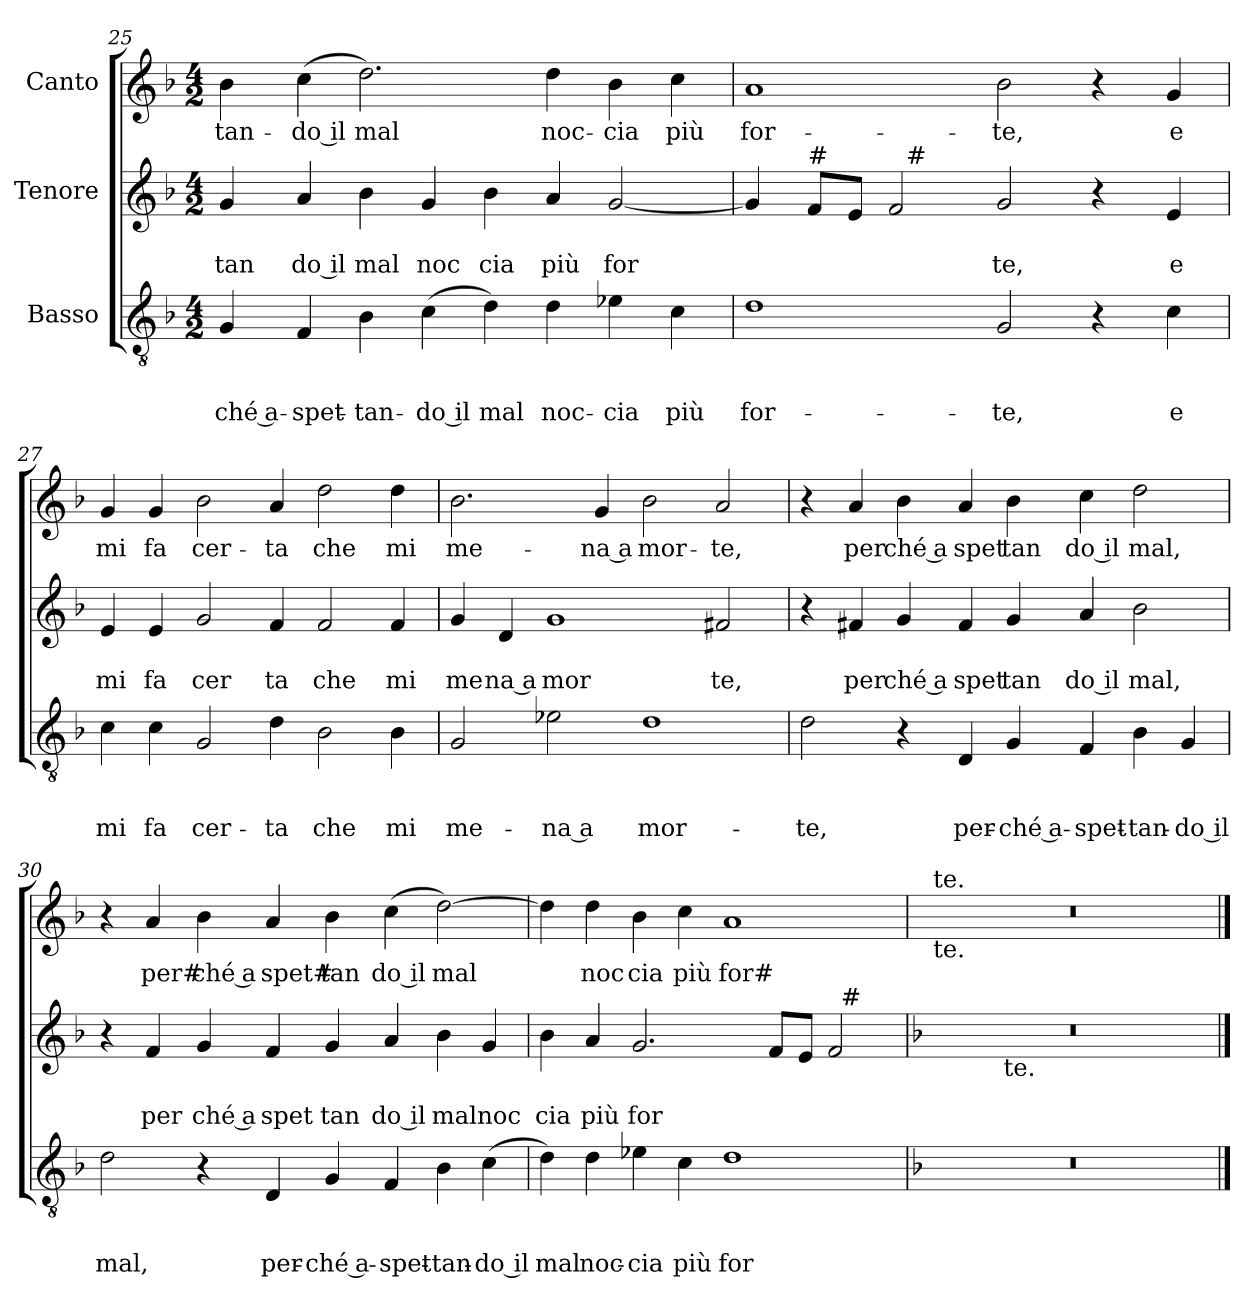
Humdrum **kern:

**kern	**text	**text	**text	**kern	**text	**text	**kern	**text
*part3	*part3	*part3	*part3	*part2	*part2	*part2	*part1	*part1
*staff3	*staff3	*staff3	*staff3	*staff2	*staff2	*staff2	*staff1	*staff1
*I"Basso	*	*	*	*I"Tenore	*	*	*I"Canto	*
!!LO:PB:g=z
*clefGv2	*	*	*	*clefG2	*	*	*clefG2	*
*ITrd-3c-5	*	*	*	*ITrd-3c-5	*	*	*	*
*k[b-e-]	*	*	*	*k[b-e-]	*	*	*k[b-]	*
*B-:	*	*	*	*B-:	*	*	*F:	*
*M4/2	*	*	*	*M4/2	*	*	*M4/2	*
=25	=25	=25	=25	=25	=25	=25	=25	=25
!	!	!	!LO:LY:b:rj	!	!	!LO:LY:b	!	!LO:LY:b
4c/	.	.	ché a-	4cc/	.	tan	4b-\	tan-
!	!	!	!LO:LY:b	!	!	!LO:LY:b:rj	!	!LO:LY:b:rj
4B-/	.	.	-spet-	4dd/	.	do il	(<4cc\	-do il
!	!	!	!LO:LY:b	!	!	!LO:LY:b	!	!LO:LY:b
4e-\	.	.	-tan-	4ee-\	.	mal	2.dd\)	mal
!	!	!	!LO:LY:b:rj	!	!	!LO:LY:b	!	!
(<4f\	.	.	-do il	4cc/	.	noc	.	.
!	!	!	!LO:LY:b	!	!	!LO:LY:b	!	!
4g\)	.	.	mal	4ee-\	.	cia	.	.
!	!	!	!LO:LY:b	!	!	!LO:LY:b	!	!LO:LY:b
4g\	.	.	noc-	4dd/	.	più	4dd\	noc-
!	!	!	!LO:LY:b	!	!	!LO:LY:b	!	!LO:LY:b
4a-X\	.	.	-cia	[<2cc/	.	for	4b-\	-cia
!	!	!	!LO:LY:b	!	!	!	!	!LO:LY:b
4f\	.	.	più	.	.	.	4cc\	più
=26	=26	=26	=26	=26	=26	=26	=26	=26
!	!	!	!LO:LY:b	!	!	!	!	!LO:LY:b
*	*	*	*	*^	*	*	*	*
1g	.	.	for-	4cc/]	2ryy	.	.	1a	for-
!	!	!	!	!LO:TX:a:t=#	!	!	!	!	!
.	.	.	.	8b-/L	.	.	.	.	.
.	.	.	.	8a/J	.	.	.	.	.
.	.	.	.	2b-/	32ryy	.	.	.	.
!	!	!	!	!	!LO:TX:a:t=#	!	!	!	!
.	.	.	.	.	1ryy	.	.	.	.
!	!	!	!LO:LY:b	!	!	!	!LO:LY:b	!	!LO:LY:b
2c/	.	.	-te,	2cc/	.	.	te,	2b-\	-te,
4r	.	.	.	4r	.	.	.	4r	.
.	.	.	.	.	4...ryy	.	.	.	.
!	!	!	!LO:LY:b	!	!	!	!LO:LY:b	!	!LO:LY:b
4f\	.	.	e	4a/	.	.	e	4g/	e
=27	=27	=27	=27	=27	=27	=27	=27	=27	=27
!	!	!	!LO:LY:b	!	!	!	!LO:LY:b	!	!LO:LY:b
*	*	*	*	*v	*v	*	*	*	*
4f\	.	.	mi	4a/	.	mi	4g/	mi
!	!	!	!LO:LY:b	!	!	!LO:LY:b	!	!LO:LY:b
4f\	.	.	fa	4a/	.	fa	4g/	fa
!	!	!	!LO:LY:b	!	!	!LO:LY:b	!	!LO:LY:b
2c/	.	.	cer-	2cc/	.	cer	2b-\	cer-
!	!	!	!LO:LY:b	!	!	!LO:LY:b	!	!LO:LY:b
4g\	.	.	-ta	4b-/	.	ta	4a/	-ta
!	!	!	!LO:LY:b	!	!	!LO:LY:b	!	!LO:LY:b
2e-\	.	.	che	2b-/	.	che	2dd\	che
!	!	!	!LO:LY:b	!	!	!LO:LY:b	!	!LO:LY:b
4e-\	.	.	mi	4b-/	.	mi	4dd\	mi
=28	=28	=28	=28	=28	=28	=28	=28	=28
!	!	!	!LO:LY:b	!	!	!LO:LY:b	!	!LO:LY:b
2c/	.	.	me-	4cc/	.	me	2.b-\	me-
!	!	!	!	!	!	!LO:LY:b:rj	!	!
.	.	.	.	4g/	.	na a	.	.
!	!	!	!LO:LY:b:rj	!	!	!LO:LY:b	!	!
2a-X\	.	.	-na a	1cc	.	mor	.	.
!	!	!	!	!	!	!	!	!LO:LY:b:rj
.	.	.	.	.	.	.	4g/	-na a
!	!	!	!LO:LY:b	!	!	!	!	!LO:LY:b
1g	.	.	mor-	.	.	.	2b-\	mor-
!	!	!	!	!	!	!LO:LY:b	!	!LO:LY:b
.	.	.	.	2bn/	.	te,	2a/	-te,
!!LO:LB:g=z
=29	=29	=29	=29	=29	=29	=29	=29	=29
!	!	!	!LO:LY:b	!	!	!	!	!
2g\	.	.	-te,	4r	.	.	4r	.
!	!	!	!	!	!	!LO:LY:b	!	!LO:LY:b
.	.	.	.	4bn/	.	per	4a/	per
!	!	!	!	!	!	!LO:LY:b:rj	!	!LO:LY:b:rj
4r	.	.	.	4cc/	.	ché a	4b-\	ché a
!	!	!	!LO:LY:b	!	!	!LO:LY:b	!	!LO:LY:b
4G/	.	.	per-	4b/	.	spet	4a/	spet
!	!	!	!LO:LY:b:rj	!	!	!LO:LY:b	!	!LO:LY:b
4c/	.	.	-ché a-	4cc/	.	tan	4b-\	tan
!	!	!	!LO:LY:b	!	!	!LO:LY:b:rj	!	!LO:LY:b:rj
4B-/	.	.	-spet-	4dd/	.	do il	4cc\	do il
!	!	!	!LO:LY:b	!	!	!LO:LY:b	!	!LO:LY:b
4e-\	.	.	-tan-	2ee-\	.	mal,	2dd\	mal,
!	!	!	!LO:LY:b:rj	!	!	!	!	!
4c/	.	.	-do il	.	.	.	.	.
=30	=30	=30	=30	=30	=30	=30	=30	=30
!	!	!	!LO:LY:b	!	!	!	!	!
2g\	.	.	mal,	4r	.	.	4r	.
!	!	!	!	!	!	!LO:LY:b	!	!LO:LY:b:rj
.	.	.	.	4b-/	.	per	4a/	per#
!	!	!	!	!	!	!LO:LY:b:rj	!	!LO:LY:b:rj
4r	.	.	.	4cc/	.	ché a	4b-\	ché a
!	!	!	!LO:LY:b	!	!	!LO:LY:b	!	!LO:LY:b:rj
4G/	.	.	per-	4b-/	.	spet	4a/	spet#
!	!	!	!LO:LY:b:rj	!	!	!LO:LY:b	!	!LO:LY:b
4c/	.	.	-ché a-	4cc/	.	tan	4b-\	tan
!	!	!	!LO:LY:b	!	!	!LO:LY:b:rj	!	!LO:LY:b:rj
4B-/	.	.	-spet-	4dd/	.	do il	(<4cc\	do il
!	!	!	!LO:LY:b	!	!	!LO:LY:b	!	!LO:LY:b
4e-\	.	.	-tan-	4ee-\	.	mal	[>2dd\)	mal
!	!	!	!LO:LY:b:rj	!	!	!LO:LY:b	!	!
(<4f\	.	.	-do il	4cc/	.	noc	.	.
=31	=31	=31	=31	=31	=31	=31	=31	=31
!	!	!	!LO:LY:b	!	!	!LO:LY:b	!	!
*	*	*	*	*^	*	*	*	*
4g\)	.	.	mal	4ee-\	1ryy	.	cia	4dd\]	.
!	!	!	!LO:LY:b	!	!	!	!LO:LY:b	!	!LO:LY:b
4g\	.	.	noc-	4dd/	.	.	più	4dd\	noc
!	!	!	!LO:LY:b	!	!	!	!LO:LY:b	!	!LO:LY:b
4a-X\	.	.	-cia	2.cc/	.	.	for	4b-\	cia
!	!	!	!LO:LY:b	!	!	!	!	!	!LO:LY:b
4f\	.	.	più	.	.	.	.	4cc\	più
!	!	!	!LO:LY:b	!	!	!	!	!	!LO:LY:b
1g	.	.	for-	.	2ryy	.	.	1a	for#
.	.	.	.	8b-/L	.	.	.	.	.
.	.	.	.	8a/J	.	.	.	.	.
.	.	.	.	2b-/	32ryy	.	.	.	.
!	!	!	!	!	!LO:TX:a:t=#	!	!	!	!
.	.	.	.	.	4...ryy	.	.	.	.
=32	=32	=32	=32	=32	=32	=32	=32	=32	=32
*	*	*	*	*	*	*	*	*k[]	*
*	*	*	*	*	*	*	*	*C:	*
!	!	!	!	!	!	!	!	!LO:TX:b:t=te.	!
!	!	!	!	!	!	!	!	!LO:TX:a:t=te.	!
0r	.	.	.	0r	4ryy	.	.	0r	.
.	.	.	.	.	16.ryy	.	.	.	.
!	!	!	!	!	!LO:TX:b:t=te.	!	!	!	!
.	.	.	.	.	1ryy	.	.	.	.
.	.	.	.	.	2ryy	.	.	.	.
.	.	.	.	.	8ryy	.	.	.	.
.	.	.	.	.	32ryy	.	.	.	.
*	*	*	*	*v	*v	*	*	*	*
==	==	==	==	==	==	==	==	==
*-	*-	*-	*-	*-	*-	*-	*-	*-
